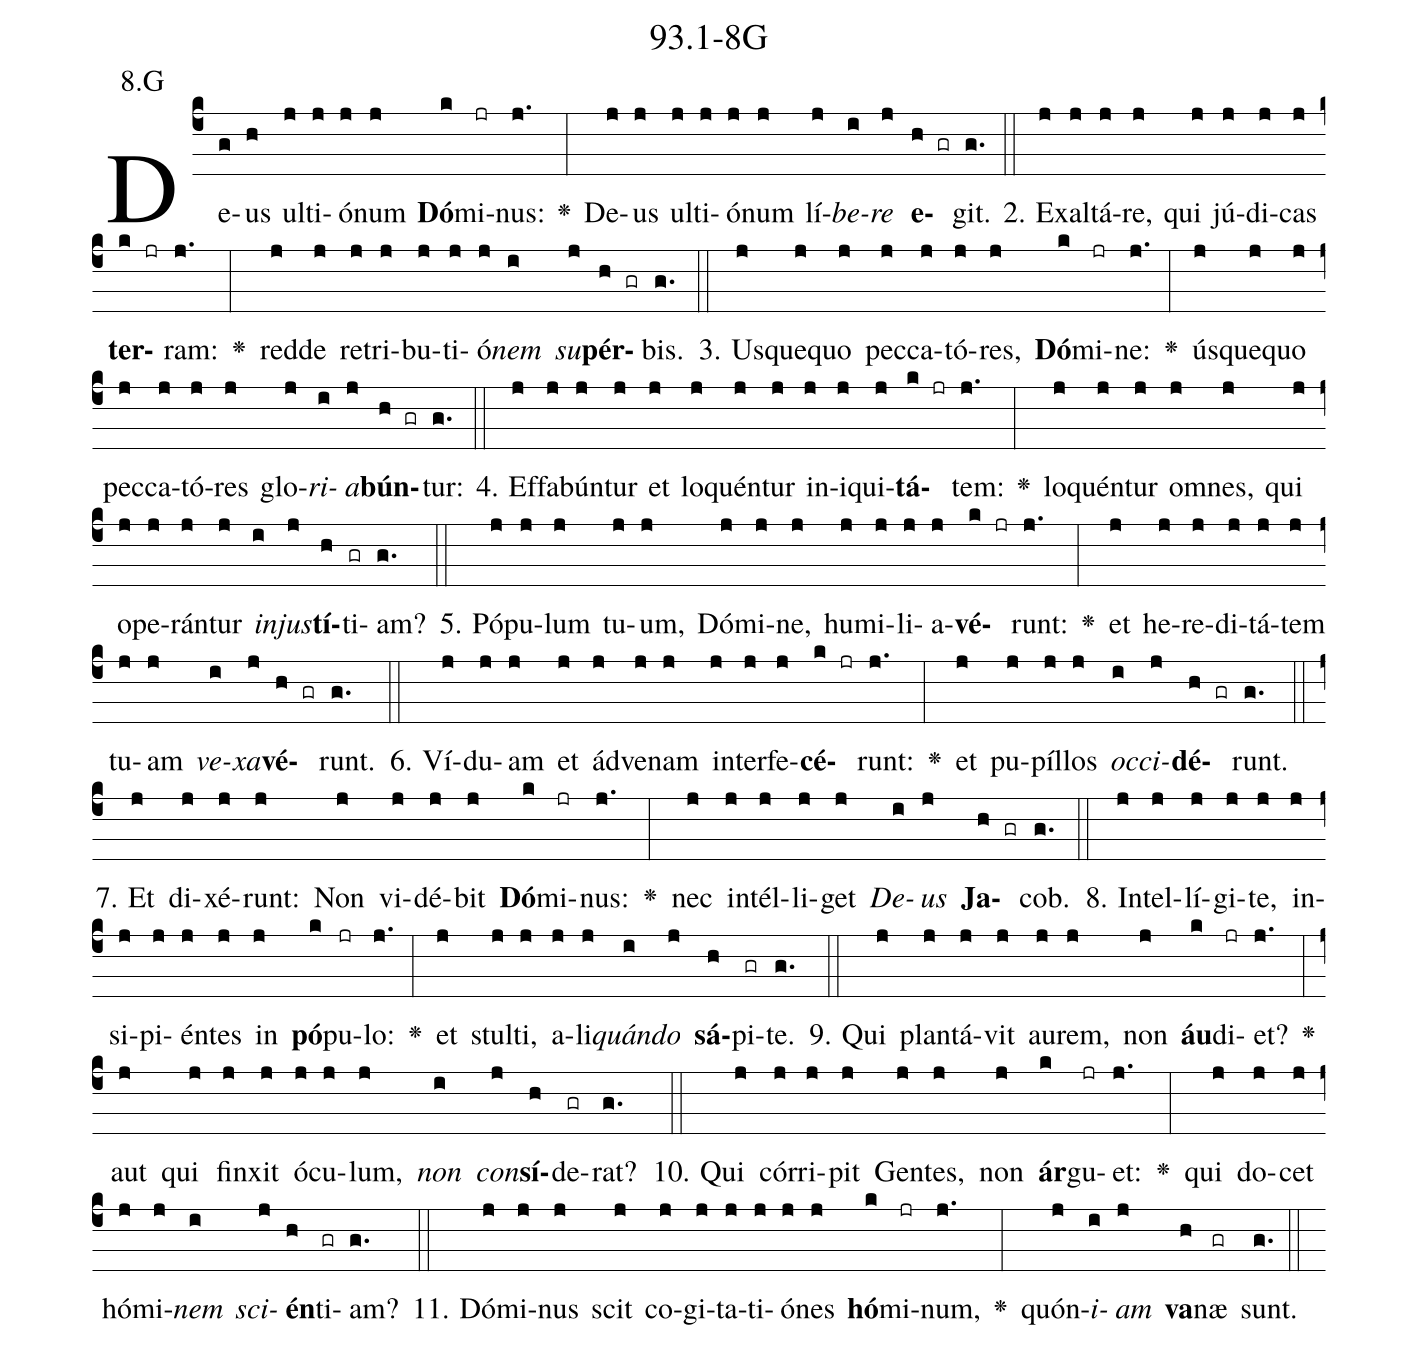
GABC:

name: 93.1-8G;
annotation: 8.G;
%%
(c4)De(g)us(h) ul(j)ti(j)ó(j)num(j) <b>Dó</b>(k)mi(jr)nus:(j.) <v>\greheightstar</v>(:) De(j)us(j) ul(j)ti(j)ó(j)num(j) lí(j)<i>be</i>(i)<i>re</i>(j) <b>e</b>(h gr)git.(g.) (::)
2. Ex(j)al(j)tá(j)re,(j) qui(j) jú(j)di(j)cas(j) <b>ter</b>(k jr)ram:(j.) <v>\greheightstar</v>(:) red(j)de(j) re(j)tri(j)bu(j)ti(j)ó(j)<i>nem</i>(i) <i>su</i>(j)<b>pér</b>(h gr)bis.(g.) (::)
3. Us(j)que(j)quo(j) pec(j)ca(j)tó(j)res,(j) <b>Dó</b>(k)mi(jr)ne:(j.) <v>\greheightstar</v>(:) ús(j)que(j)quo(j) pec(j)ca(j)tó(j)res(j) glo(j)<i>ri</i>(i)<i>a</i>(j)<b>bún</b>(h gr)tur:(g.) (::)
4. Ef(j)fa(j)bún(j)tur(j) et(j) lo(j)quén(j)tur(j) in(j)i(j)qui(j)<b>tá</b>(k jr)tem:(j.) <v>\greheightstar</v>(:) lo(j)quén(j)tur(j) om(j)nes,(j) qui(j) o(j)pe(j)rán(j)tur(j) <i>in</i>(i)<i>jus</i>(j)<b>tí</b>(h)ti(gr)am?(g.) (::)
5. Pó(j)pu(j)lum(j) tu(j)um,(j) Dó(j)mi(j)ne,(j) hu(j)mi(j)li(j)a(j)<b>vé</b>(k jr)runt:(j.) <v>\greheightstar</v>(:) et(j) he(j)re(j)di(j)tá(j)tem(j) tu(j)am(j) <i>ve</i>(i)<i>xa</i>(j)<b>vé</b>(h gr)runt.(g.) (::)
6. Ví(j)du(j)am(j) et(j) ád(j)ve(j)nam(j) in(j)ter(j)fe(j)<b>cé</b>(k jr)runt:(j.) <v>\greheightstar</v>(:) et(j) pu(j)píl(j)los(j) <i>oc</i>(i)<i>ci</i>(j)<b>dé</b>(h gr)runt.(g.) (::)
7. Et(j) di(j)xé(j)runt:(j) Non(j) vi(j)dé(j)bit(j) <b>Dó</b>(k)mi(jr)nus:(j.) <v>\greheightstar</v>(:) nec(j) in(j)tél(j)li(j)get(j) <i>De</i>(i)<i>us</i>(j) <b>Ja</b>(h gr)cob.(g.) (::)
8. In(j)tel(j)lí(j)gi(j)te,(j) in(j)si(j)pi(j)én(j)tes(j) in(j) <b>pó</b>(k)pu(jr)lo:(j.) <v>\greheightstar</v>(:) et(j) stul(j)ti,(j) a(j)li(j)<i>quán</i>(i)<i>do</i>(j) <b>sá</b>(h)pi(gr)te.(g.) (::)
9. Qui(j) plan(j)tá(j)vit(j) au(j)rem,(j) non(j) <b>áu</b>(k)di(jr)et?(j.) <v>\greheightstar</v>(:) aut(j) qui(j) fin(j)xit(j) ó(j)cu(j)lum,(j) <i>non</i>(i) <i>con</i>(j)<b>sí</b>(h)de(gr)rat?(g.) (::)
10. Qui(j) cór(j)ri(j)pit(j) Gen(j)tes,(j) non(j) <b>ár</b>(k)gu(jr)et:(j.) <v>\greheightstar</v>(:) qui(j) do(j)cet(j) hó(j)mi(j)<i>nem</i>(i) <i>sci</i>(j)<b>én</b>(h)ti(gr)am?(g.) (::)
11. Dó(j)mi(j)nus(j) scit(j) co(j)gi(j)ta(j)ti(j)ó(j)nes(j) <b>hó</b>(k)mi(jr)num,(j.) <v>\greheightstar</v>(:) quón(j)<i>i</i>(i)<i>am</i>(j) <b>va</b>(h)næ(gr) sunt.(g.) (::)
